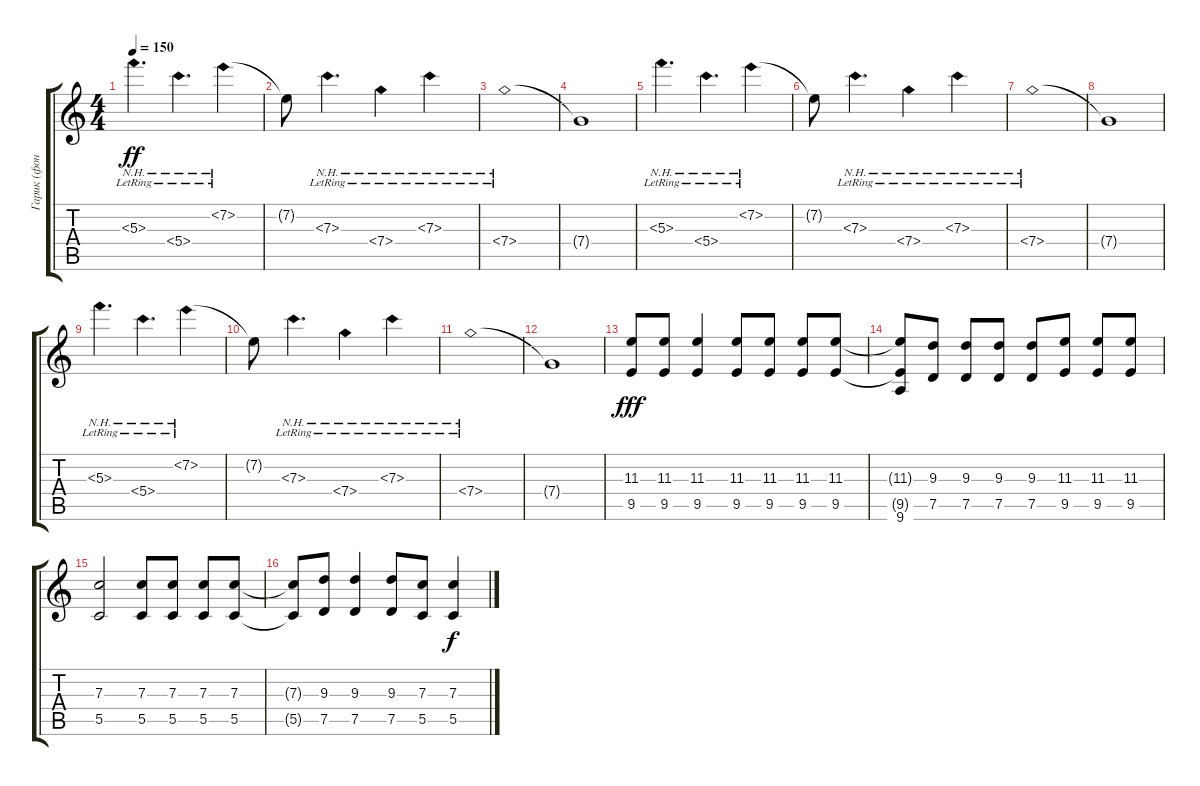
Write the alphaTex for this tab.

\track ("Гарик (фон)" "Гарик (фон") {solo instrument electricguitarjazz}
\staff {score tabs}
\tuning (D4 A3 F3 C3 G2 C2) {hide}
\ts (4 4)
\tempo 150
\clef g2
\ks c
5.3{nh lr}.4{d dy ff} 5.4{nh lr}.4{d} 7.2{nh lr}.4 |
7.2{t}.8 7.3{nh lr}.4{d} 7.4{nh lr}.4 7.3{nh lr}.4 |
7.4{nh lr}.1 |
7.4{t}.1 |
5.3{nh lr}.4{d} 5.4{nh lr}.4{d} 7.2{nh lr}.4 |
7.2{t}.8 7.3{nh lr}.4{d} 7.4{nh lr}.4 7.3{nh lr}.4 |
7.4{nh lr}.1 |
7.4{t}.1 |
5.3{nh lr}.4{d} 5.4{nh lr}.4{d} 7.2{nh lr}.4 |
7.2{t}.8 7.3{nh lr}.4{d} 7.4{nh lr}.4 7.3{nh lr}.4 |
7.4{nh lr}.1 |
7.4{t}.1 |
(11.3 9.5).8{dy fff} (11.3 9.5).8 (11.3 9.5).4 (11.3 9.5).8 (11.3 9.5).8 (11.3 9.5).8 (11.3 9.5).8 |
(11.3{t} 9.5{t} 9.6).8 (9.3 7.5).8 (9.3 7.5).8 (9.3 7.5).8 (9.3 7.5).8 (11.3 9.5).8 (11.3 9.5).8 (11.3 9.5).8 |
(7.3 5.5).2 (7.3 5.5).8 (7.3 5.5).8 (7.3 5.5).8 (7.3 5.5).8 |
(7.3{t} 5.5{t}).8 (9.3 7.5).8 (9.3 7.5).4 (9.3 7.5).8 (7.3 5.5).8 (7.3 5.5).4{dy f}
